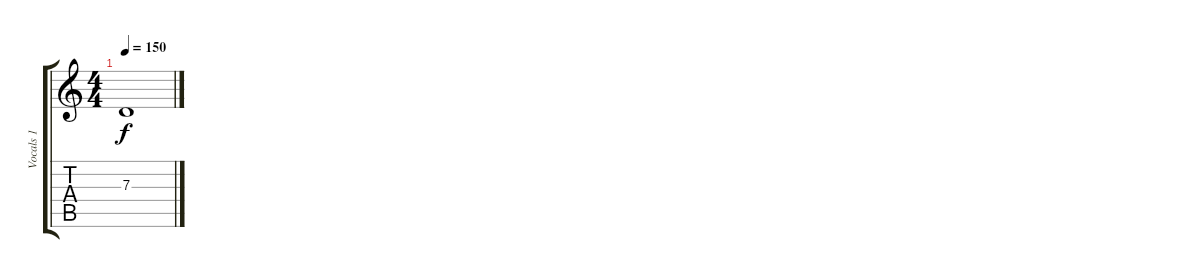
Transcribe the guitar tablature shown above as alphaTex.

\track ("Vocals 1" "Vocals 1") {instrument lead2sawtooth}
\staff {score tabs}
\tuning (E4 B3 G3 D3 A2 E2) {hide}
\ts (4 4)
\tempo 150
\clef g2
\ks c
7.3{t}.1{dy f}
